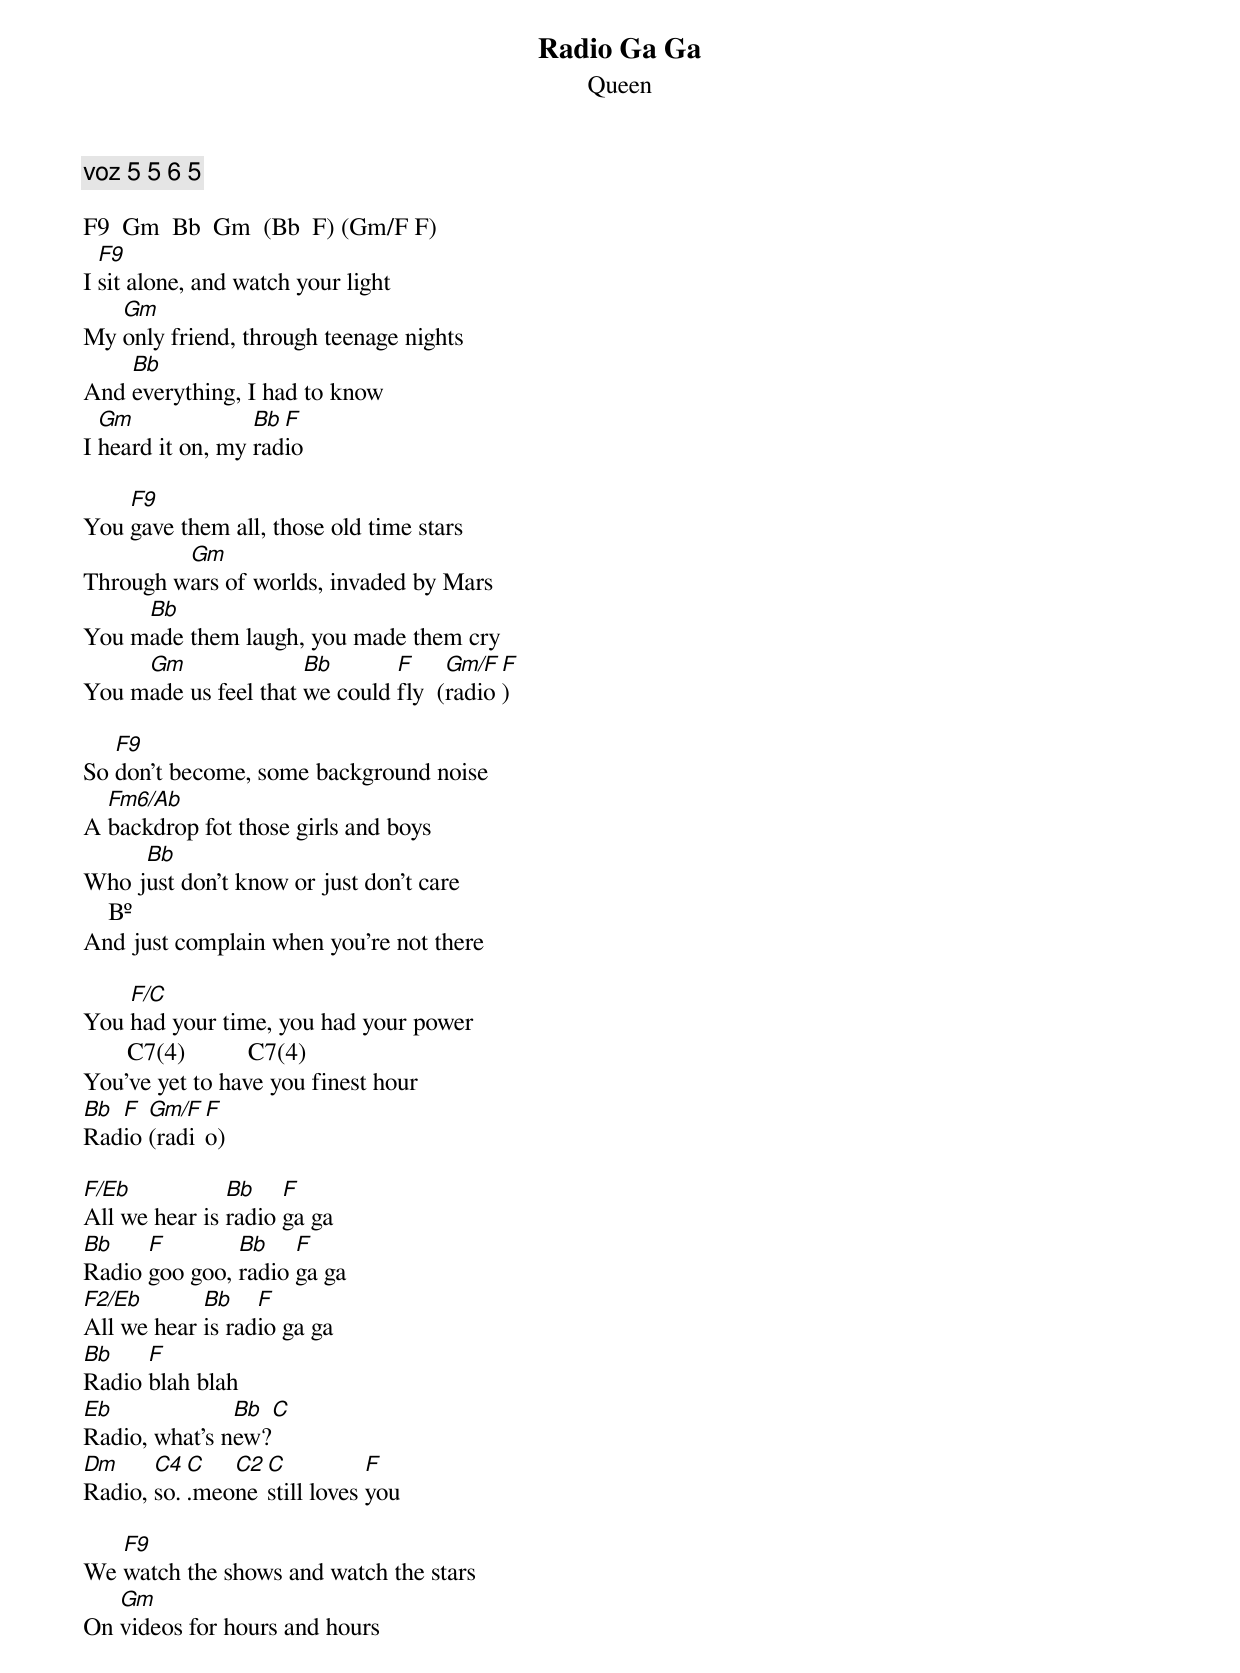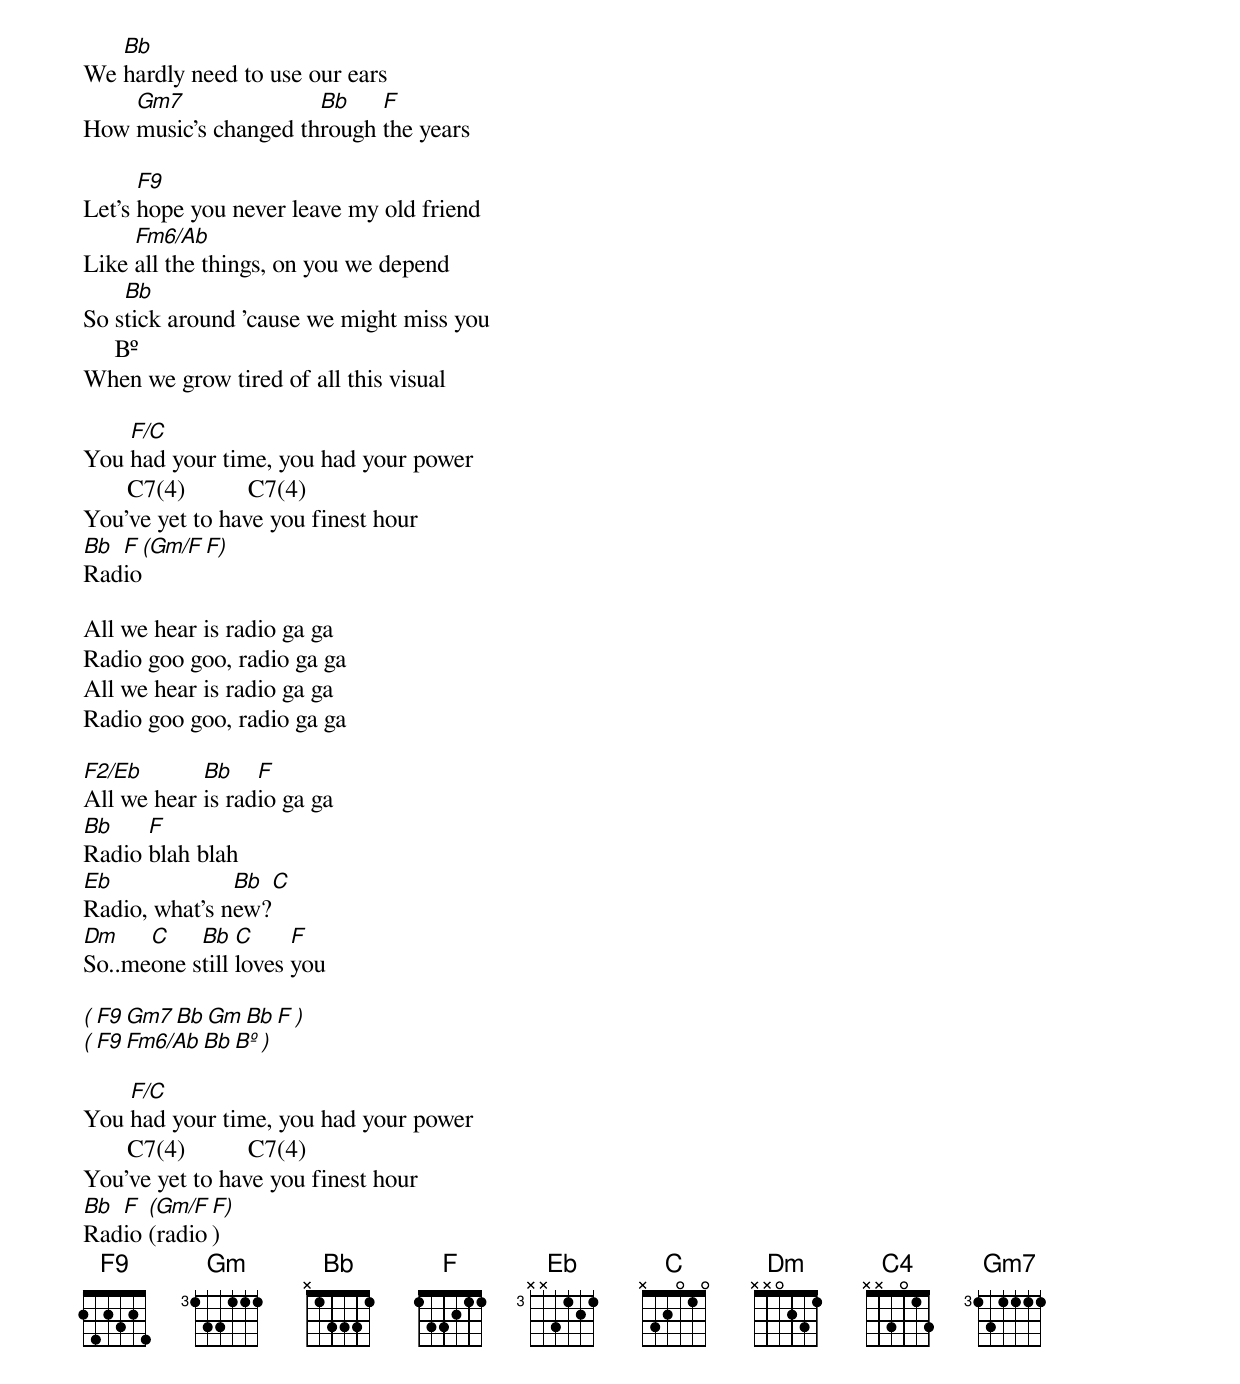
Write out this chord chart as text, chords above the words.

Radio Ga Ga
Queen


voz 5 5 6 5

F9  Gm  Bb  Gm  (Bb  F) (Gm/F F)
  F9
I sit alone, and watch your light
   Gm
My only friend, through teenage nights
    Bb
And everything, I had to know
  Gm              Bb F
I heard it on, my radio

    F9
You gave them all, those old time stars
         Gm
Through wars of worlds, invaded by Mars
     Bb
You made them laugh, you made them cry
     Gm               Bb       F     Gm/F F
You made us feel that we could fly  (radio)

   F9
So don't become, some background noise
  Fm6/Ab
A backdrop fot those girls and boys
     Bb
Who just don't know or just don't care
    Bº
And just complain when you're not there

    F/C
You had your time, you had your power
       C7(4)          C7(4)
You've yet to have you finest hour
Bb F  Gm/F F
Radio (radio)

F/Eb           Bb    F
All we hear is radio ga ga
Bb    F        Bb    F
Radio goo goo, radio ga ga
F2/Eb       Bb    F
All we hear is radio ga ga
Bb    F
Radio blah blah
Eb             Bb  C
Radio, what's new?
Dm     C4 C   C2 C           F
Radio, so..meone still loves you

   F9
We watch the shows and watch the stars
   Gm
On videos for hours and hours
   Bb
We hardly need to use our ears
    Gm7               Bb    F
How music's changed through the years

      F9
Let's hope you never leave my old friend
     Fm6/Ab
Like all the things, on you we depend
    Bb
So stick around 'cause we might miss you
     Bº
When we grow tired of all this visual

    F/C
You had your time, you had your power
       C7(4)          C7(4)
You've yet to have you finest hour
Bb F   (Gm/F F)
Radio

All we hear is radio ga ga
Radio goo goo, radio ga ga
All we hear is radio ga ga
Radio goo goo, radio ga ga

F2/Eb       Bb    F
All we hear is radio ga ga
Bb    F
Radio blah blah
Eb             Bb  C
Radio, what's new?
Dm    C    Bb   C     F
So..meone still loves you

( F9  Gm7  Bb  Gm  Bb  F )
( F9  Fm6/Ab  Bb  Bº )

    F/C
You had your time, you had your power
       C7(4)          C7(4)
You've yet to have you finest hour
Bb F  (Gm/F F)
Radio (radio)
